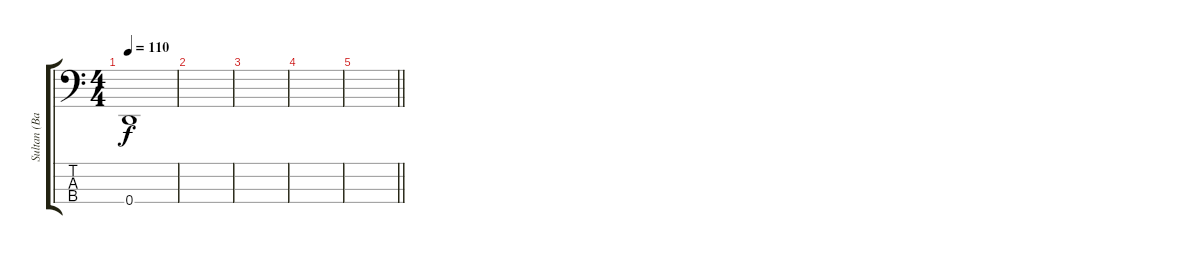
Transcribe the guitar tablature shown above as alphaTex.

\track ("Sultan (Bass)" "Sultan (Ba") {instrument overdrivenguitar}
\staff {score tabs}
\tuning (G2 D2 A1 D1) {hide}
\ts (4 4)
\tempo 110
\clef f4
\ks c
0.4{t}.1{dy f} |
|
|
|
\barLineRight lightlight
